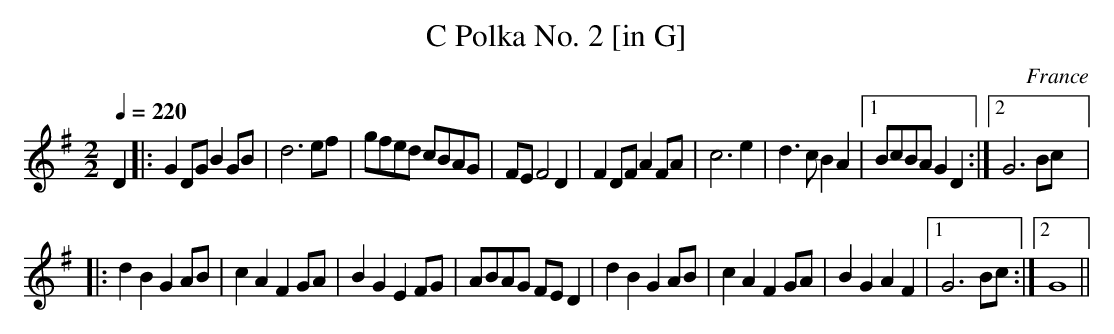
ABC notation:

X:1
T:C Polka No. 2 [in G]
L:1/8
M:2/2
O:France
Q:1/4=220
K:Gmaj
D2 |: G2 DG B2 GB | d6 ef | gfed cBAG | FEF4 D2 | F2 DF A2 FA | c6 e2 | d3 c B2 A2 |1 BcBA G2 D2:|2 G6 Bc |:
d2 B2 G2 AB | c2 A2 F2 GA | B2 G2 E2 FG | ABAG FED2 |d2 B2 G2 AB | c2 A2 F2 GA | B2 G2 A2 F2 |1 G6 Bc :|2 G8 ||
